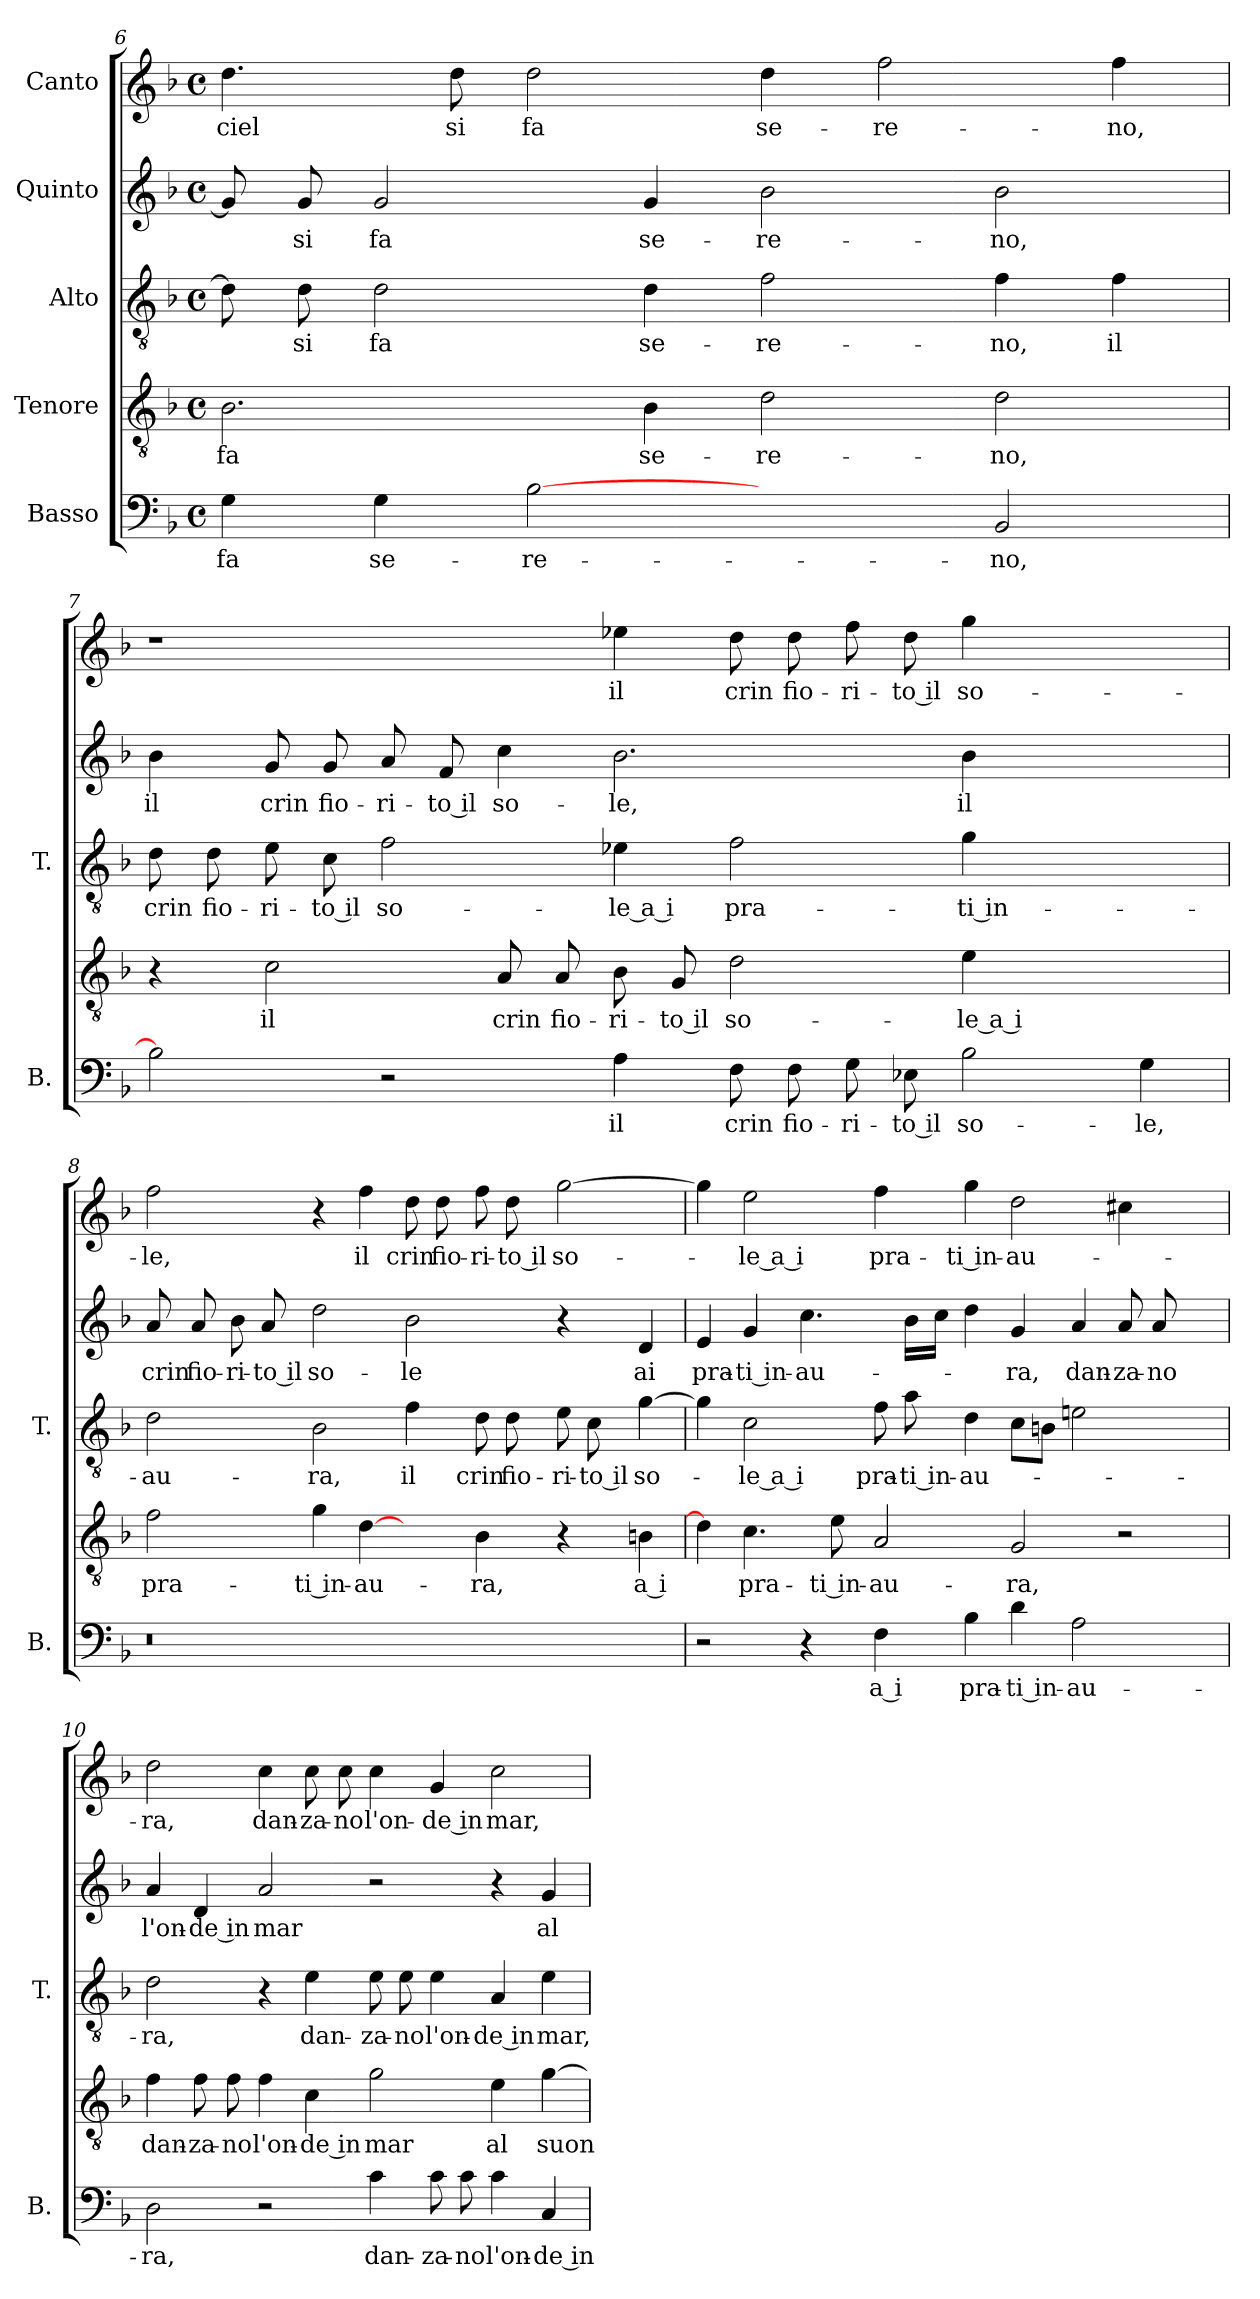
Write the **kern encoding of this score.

**kern	**text	**kern	**text	**kern	**text	**kern	**text	**kern	**text
*part5	*part5	*part4	*part4	*part3	*part3	*part2	*part2	*part1	*part1
*staff5	*staff5	*staff4	*staff4	*staff3	*staff3	*staff2	*staff2	*staff1	*staff1
*I"Basso	*	*I"Tenore	*	*I"Alto	*	*I"Quinto	*	*I"Canto	*
*I'B.	*	*	*	*I'T.	*	*	*	*	*
*clefF4	*	*clefGv2	*	*clefGv2	*	*clefG2	*	*clefG2	*
*k[b-]	*	*k[b-]	*	*k[b-]	*	*k[b-]	*	*k[b-]	*
*F:	*	*F:	*	*F:	*	*F:	*	*F:	*
*M4/4	*	*M4/4	*	*M4/4	*	*M4/4	*	*M4/4	*
*met(c)	*	*met(c)	*	*met(c)	*	*met(c)	*	*met(c)	*
=6	=6	=6	=6	=6	=6	=6	=6	=6	=6
4G\	fa	2.B-\	fa	8d\]	.	8g/]	.	4.dd\	ciel
.	.	.	.	8d\	si	8g/	si	.	.
4G\	se-	.	.	2d\	fa	2g/	fa	.	.
.	.	.	.	.	.	.	.	8dd\	si
[2B-\	-re-	.	.	.	.	.	.	2dd\	fa
.	.	4B-\	se-	4d\	se-	4g/	se-	.	.
2ryy	.	2d\	-re-	2f\	-re-	2b-\	-re-	4dd\	se-
.	.	.	.	.	.	.	.	2ff\	-re-
2BB-/	-no,	2d\	-no,	4f\	-no,	2b-\	-no,	.	.
.	.	.	.	4f\	il	.	.	4ff\	-no,
=7	=7	=7	=7	=7	=7	=7	=7	=7	=7
2B-\]	.	4r	.	8d\	crin	4b-\	il	1r	.
.	.	.	.	8d\	fio-	.	.	.	.
.	.	2c\	il	8e\	-ri-	8g/	crin	.	.
.	.	.	.	8c\	-to il	8g/	fio-	.	.
2r	.	.	.	2f\	so-	8a/	-ri-	.	.
.	.	.	.	.	.	8f/	-to il	.	.
.	.	8A/	crin	.	.	4cc\	so-	.	.
.	.	8A/	fio-	.	.	.	.	.	.
4A\	il	8B-\	-ri-	4e-X\	-le a i	2.b-\	-le,	4ee-X\	il
.	.	8G/	-to il	.	.	.	.	.	.
8F\	crin	2d\	so-	2f\	pra-	.	.	8dd\	crin
8F\	fio-	.	.	.	.	.	.	8dd\	fio-
8G\	-ri-	.	.	.	.	.	.	8ff\	-ri-
8E-X\	-to il	.	.	.	.	.	.	8dd\	-to il
2B-\	so-	4e\	-le a i	4g\	-ti in-	4b-\	il	4gg\	so-
.	.	2ryy	.	2ryy	.	2ryy	.	2ryy	.
4G\	-le,	.	.	.	.	.	.	.	.
=8	=8	=8	=8	=8	=8	=8	=8	=8	=8
!LO:N:vis=0	!	!	!	!	!	!	!	!	!
1r	.	2f\	pra-	2d\	-au-	8a/	crin	2ff\	-le,
.	.	.	.	.	.	8a/	fio-	.	.
.	.	.	.	.	.	8b-\	-ri-	.	.
.	.	.	.	.	.	8a/	-to il	.	.
.	.	4g\	-ti in-	2B-\	-ra,	2dd\	so-	4r	.
.	.	[4d\	-au-	.	.	.	.	4ff\	il
1ryy	.	4ryy	.	4f\	il	2b-\	-le	8dd\	crin
.	.	.	.	.	.	.	.	8dd\	fio-
.	.	4B-\	-ra,	8d\	crin	.	.	8ff\	-ri-
.	.	.	.	8d\	fio-	.	.	8dd\	-to il
.	.	4r	.	8e\	-ri-	4r	.	[2gg\	so-
.	.	.	.	8c\	-to il	.	.	.	.
.	.	4Bn\	a i	[4g\	so-	4d/	ai	.	.
=9	=9	=9	=9	=9	=9	=9	=9	=9	=9
2r	.	4d\]	.	4g\]	.	4e/	pra-	4gg\]	.
.	.	4.c\	pra-	2c\	-le a i	4g/	-ti in-	2ee\	-le a i
4r	.	.	.	.	.	4.cc\	-au-	.	.
.	.	8e\	-ti in-	.	.	.	.	.	.
4F\	a i	2A/	-au-	8f\	pra-	.	.	4ff\	pra-
.	.	.	.	8a\	-ti in-	16b-\LL	.	.	.
.	.	.	.	.	.	16cc\JJ	.	.	.
4B-\	pra-	.	.	4d\	-au-	4dd\	.	4gg\	-ti in-
4d\	-ti in-	2G/	-ra,	8c\L	.	4g/	-ra,	2dd\	-au-
.	.	.	.	8Bn\J	.	.	.	.	.
2A\	-au-	.	.	2en\	.	4a/	dan-	.	.
.	.	2r	.	.	.	8a/	-za-	4cc#X\	.
.	.	.	.	.	.	8a/	-no	.	.
4ryy	.	.	.	4ryy	.	4ryy	.	4ryy	.
=10	=10	=10	=10	=10	=10	=10	=10	=10	=10
2D\	-ra,	4f\	dan-	2d\	-ra,	4a/	l'on-	2dd\	-ra,
.	.	8f\	-za-	.	.	4d/	-de in	.	.
.	.	8f\	-no	.	.	.	.	.	.
2r	.	4f\	l'on-	4r	.	2a/	mar	4cc\	dan-
.	.	4c\	-de in	4e\	dan-	.	.	8cc\	-za-
.	.	.	.	.	.	.	.	8cc\	-no
4c\	dan-	2g\	mar	8e\	-za-	2r	.	4cc\	l'on-
.	.	.	.	8e\	-no	.	.	.	.
8c\	-za-	.	.	4e\	l'on-	.	.	4g/	-de in
8c\	-no	.	.	.	.	.	.	.	.
4c\	l'on-	4e\	al	4A/	-de in	4r	.	2cc\	mar,
4C/	-de in	[4g\	suon	4e\	mar,	4g/	al	.	.
=	=	=	=	=	=	=	=	=	=
*-	*-	*-	*-	*-	*-	*-	*-	*-	*-
